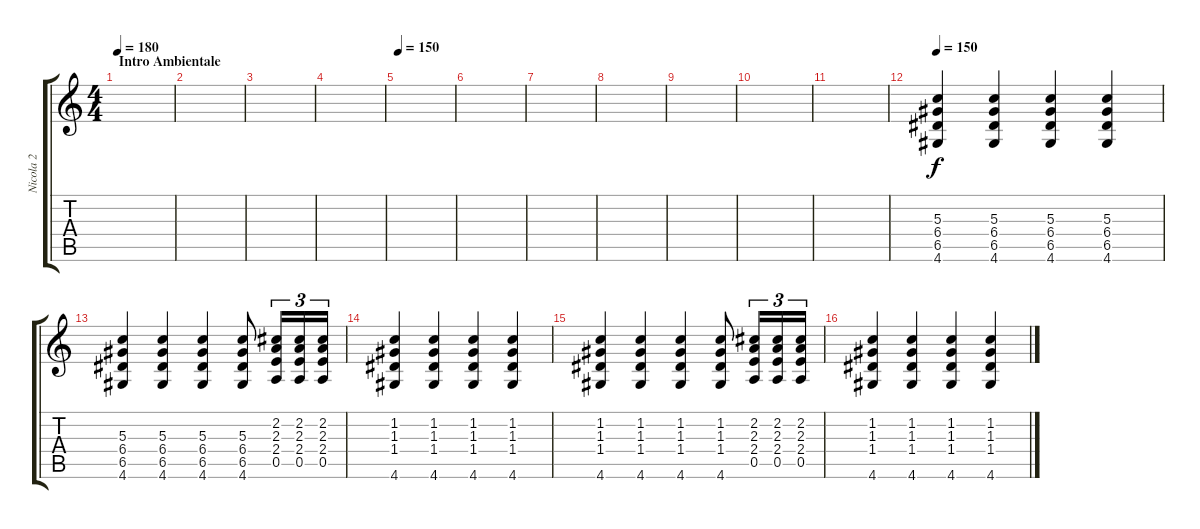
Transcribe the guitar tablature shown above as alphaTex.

\track ("Nicola 2" "Nicola 2") {instrument acousticguitarsteel}
\staff {score tabs}
\tuning (E4 B3 G3 D3 A2 E2) {hide}
\ts (4 4)
\section ("" "Intro Ambientale")
\tempo 180
\tempo 150
\tempo 180
\clef g2
\ks c
|
|
|
|
\tempo 150
|
|
|
|
|
|
|
\tempo 150
(5.3 6.4 6.5 4.6).4 (5.3 6.4 6.5 4.6).4 (5.3 6.4 6.5 4.6).4 (5.3 6.4 6.5 4.6).4 |
(5.3 6.4 6.5 4.6).4 (5.3 6.4 6.5 4.6).4 (5.3 6.4 6.5 4.6).4 (5.3 6.4 6.5 4.6).8 (2.2 2.3 2.4 0.5).16{tu (3 2)} (2.2 2.3 2.4 0.5).16{tu (3 2)} (2.2 2.3 2.4 0.5).16{tu (3 2)} |
(1.2 1.3 1.4 4.6).4 (1.2 1.3 1.4 4.6).4 (1.2 1.3 1.4 4.6).4 (1.2 1.3 1.4 4.6).4 |
(1.2 1.3 1.4 4.6).4 (1.2 1.3 1.4 4.6).4 (1.2 1.3 1.4 4.6).4 (1.2 1.3 1.4 4.6).8 (2.2 2.3 2.4 0.5).16{tu (3 2)} (2.2 2.3 2.4 0.5).16{tu (3 2)} (2.2 2.3 2.4 0.5).16{tu (3 2)} |
(1.2 1.3 1.4 4.6).4 (1.2 1.3 1.4 4.6).4 (1.2 1.3 1.4 4.6).4 (1.2 1.3 1.4 4.6).4
